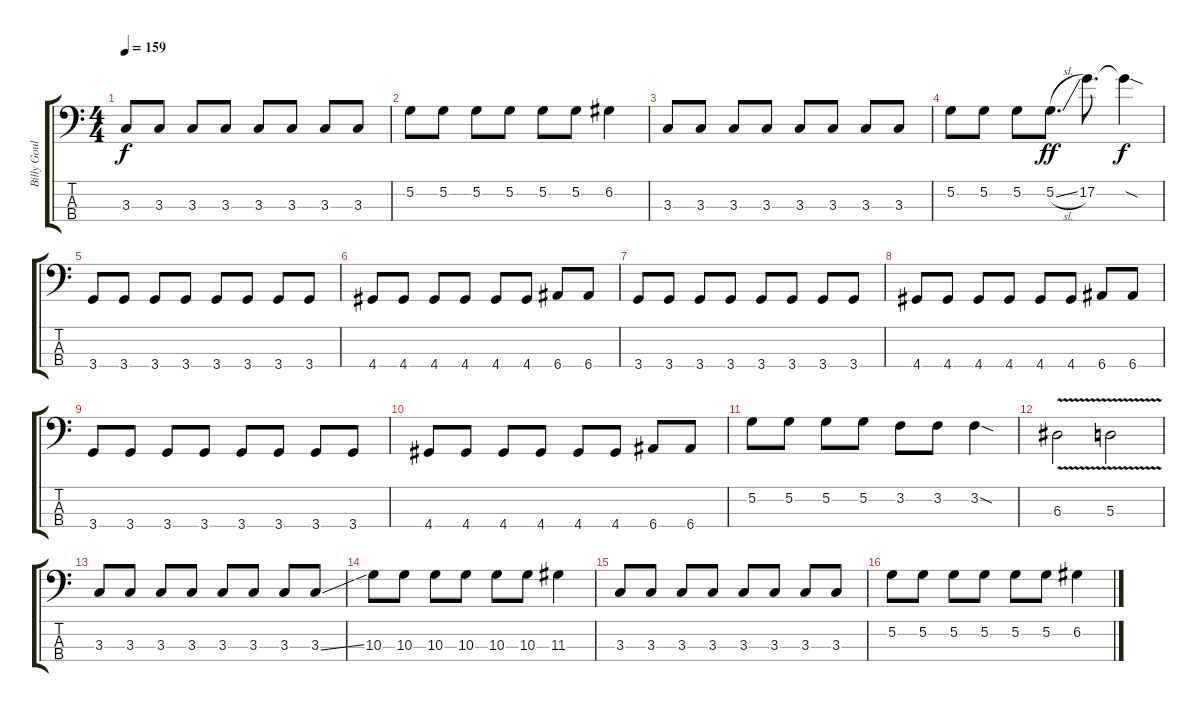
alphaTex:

\track ("Billy Gould - Bass" "Billy Goul") {instrument electricbasspick}
\staff {score tabs}
\tuning (G2 D2 A1 E1) {hide}
\ts (4 4)
\tempo 159
\clef f4
\ks c
3.3.8{dy f} 3.3.8 3.3.8 3.3.8 3.3.8 3.3.8 3.3.8 3.3.8 |
5.2.8 5.2.8 5.2.8 5.2.8 5.2.8 5.2.8 6.2.4 |
3.3.8 3.3.8 3.3.8 3.3.8 3.3.8 3.3.8 3.3.8 3.3.8 |
5.2.8 5.2.8 5.2.8 5.2{sl}.8{d dy ff} 17.2.8{d} 17.2{sod t}.4{dy f} |
3.4.8 3.4.8 3.4.8 3.4.8 3.4.8 3.4.8 3.4.8 3.4.8 |
4.4.8 4.4.8 4.4.8 4.4.8 4.4.8 4.4.8 6.4.8 6.4.8 |
3.4.8 3.4.8 3.4.8 3.4.8 3.4.8 3.4.8 3.4.8 3.4.8 |
4.4.8 4.4.8 4.4.8 4.4.8 4.4.8 4.4.8 6.4.8 6.4.8 |
3.4.8 3.4.8 3.4.8 3.4.8 3.4.8 3.4.8 3.4.8 3.4.8 |
4.4.8 4.4.8 4.4.8 4.4.8 4.4.8 4.4.8 6.4.8 6.4.8 |
5.2.8 5.2.8 5.2.8 5.2.8 3.2.8 3.2.8 3.2{sod}.4 |
6.3{v}.2 5.3{v}.2 |
3.3.8 3.3.8 3.3.8 3.3.8 3.3.8 3.3.8 3.3.8 3.3{ss}.8 |
10.3.8 10.3.8 10.3.8 10.3.8 10.3.8 10.3.8 11.3.4 |
3.3.8 3.3.8 3.3.8 3.3.8 3.3.8 3.3.8 3.3.8 3.3.8 |
5.2.8 5.2.8 5.2.8 5.2.8 5.2.8 5.2.8 6.2.4
